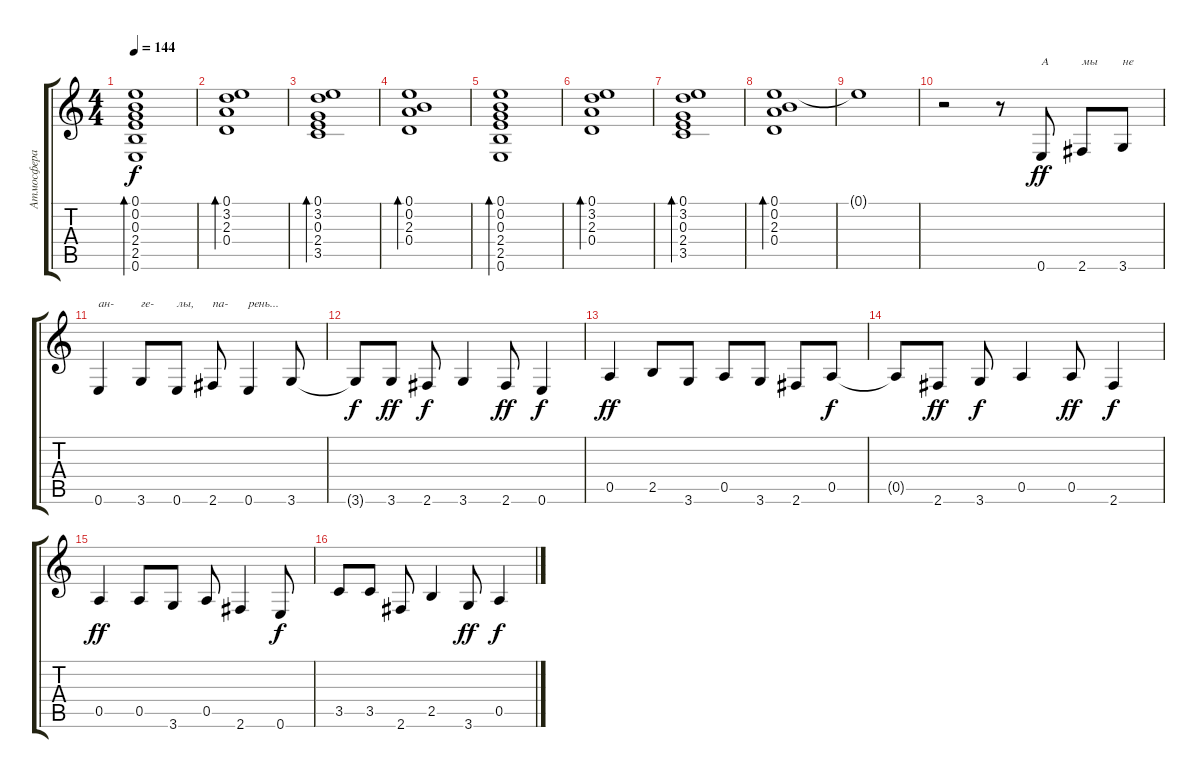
\track ("Атмосфера" "Атмосфера") {instrument acousticguitarsteel}
\staff {score tabs}
\tuning (E4 B3 G3 D3 A2 E2) {hide}
\ts (4 4)
\tempo 144
\clef g2
\ks c
(0.1 0.2 0.3 2.4 2.5 0.6).1{bd 60 dy f} |
(0.1 3.2 2.3 0.4).1{bd 60} |
(0.1 3.2 0.3 2.4 3.5).1{bd 60} |
(0.1 0.2 2.3 0.4).1{bd 60} |
(0.1 0.2 0.3 2.4 2.5 0.6).1{bd 60} |
(0.1 3.2 2.3 0.4).1{bd 60} |
(0.1 3.2 0.3 2.4 3.5).1{bd 60} |
(0.1 0.2 2.3 0.4).1{bd 60} |
0.1{t}.1 |
r.2{instrument cello} r.8 0.6.8{txt "А" dy ff} 2.6.8{txt "мы"} 3.6.8{txt "не"} |
0.6.4{txt "ан-"} 3.6.8{txt "ге-"} 0.6.8{txt "лы,"} 2.6.8{txt "па-"} 0.6.4{txt "рень..."} 3.6.8 |
3.6{t}.8{dy f} 3.6.8{dy ff} 2.6.8{dy f} 3.6.4 2.6.8{dy ff} 0.6.4{dy f} |
0.5.4{dy ff} 2.5.8 3.6.8 0.5.8 3.6.8 2.6.8 0.5.8{dy f} |
0.5{t}.8 2.6.8{dy ff} 3.6.8{dy f} 0.5.4 0.5.8{dy ff} 2.6.4{dy f} |
0.5.4{dy ff} 0.5.8 3.6.8 0.5.8 2.6.4 0.6.8{dy f} |
3.5.8 3.5.8 2.6.8 2.5.4 3.6.8{dy ff} 0.5.4{dy f}
